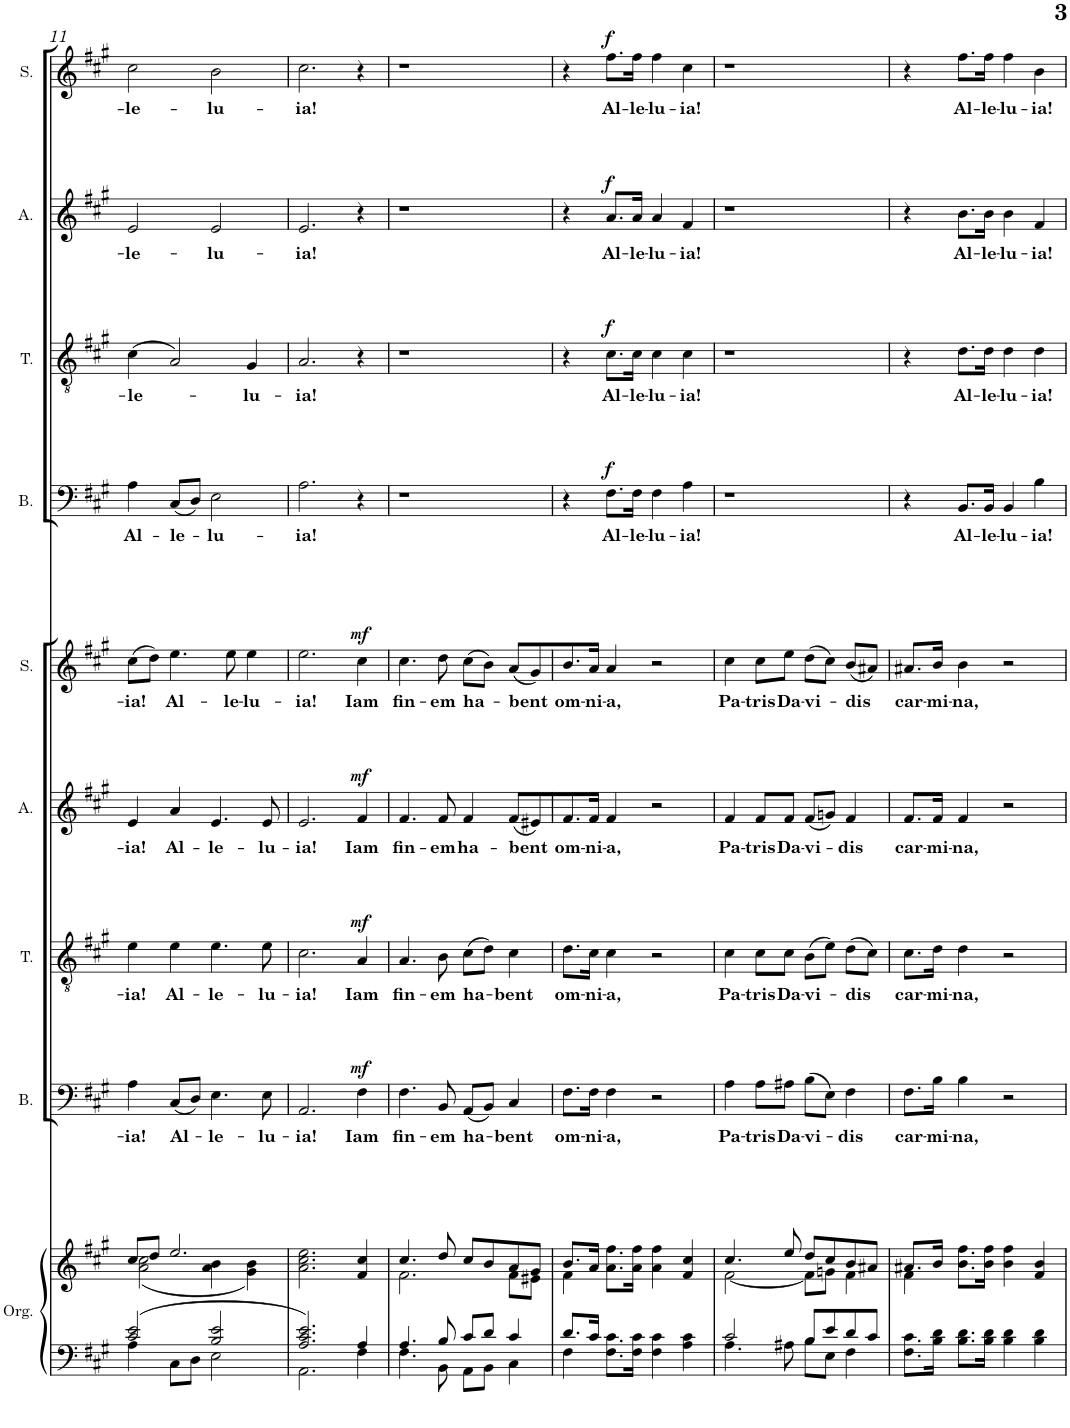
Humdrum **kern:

**kern	**kern	**kern	**text	**dynam	**kern	**text	**dynam	**kern	**text	**dynam	**kern	**text	**dynam	**kern	**text	**dynam	**kern	**text	**dynam	**kern	**text	**dynam	**kern	**text	**dynam
*part9	*part9	*part8	*part8	*part8	*part7	*part7	*part7	*part6	*part6	*part6	*part5	*part5	*part5	*part4	*part4	*part4	*part3	*part3	*part3	*part2	*part2	*part2	*part1	*part1	*part1
*staff10	*staff9	*staff8	*staff8	*staff8	*staff7	*staff7	*staff7	*staff6	*staff6	*staff6	*staff5	*staff5	*staff5	*staff4	*staff4	*staff4	*staff3	*staff3	*staff3	*staff2	*staff2	*staff2	*staff1	*staff1	*staff1
*I"Organ (For  rehearsal only)	*	*I"Bass	*	*	*I"Tenor	*	*	*I"Alto	*	*	*I"Soprano	*	*	*I"Bass	*	*	*I"Tenor	*	*	*I"Alto	*	*	*I"Soprano	*	*
*I'Org.	*	*I'B.	*	*	*I'T.	*	*	*I'A.	*	*	*I'S.	*	*	*I'B.	*	*	*I'T.	*	*	*I'A.	*	*	*I'S.	*	*
!!LO:PB:g=z
*clefF4	*clefG2	*clefF4	*	*	*clefGv2	*	*	*clefG2	*	*	*clefG2	*	*	*clefF4	*	*	*clefGv2	*	*	*clefG2	*	*	*clefG2	*	*
*k[f#c#g#]	*k[f#c#g#]	*k[f#c#g#]	*	*	*k[f#c#g#]	*	*	*k[f#c#g#]	*	*	*k[f#c#g#]	*	*	*k[f#c#g#]	*	*	*k[f#c#g#]	*	*	*k[f#c#g#]	*	*	*k[f#c#g#]	*	*
*M4/4	*M4/4	*M4/4	*	*	*M4/4	*	*	*M4/4	*	*	*M4/4	*	*	*M4/4	*	*	*M4/4	*	*	*M4/4	*	*	*M4/4	*	*
*met(c)	*met(c)	*met(c)	*	*	*met(c)	*	*	*met(c)	*	*	*met(c)	*	*	*met(c)	*	*	*met(c)	*	*	*met(c)	*	*	*met(c)	*	*
=11	=11	=11	=11	=11	=11	=11	=11	=11	=11	=11	=11	=11	=11	=11	=11	=11	=11	=11	=11	=11	=11	=11	=11	=11	=11
*^	*^	*	*	*	*	*	*	*	*	*	*	*	*	*	*	*	*	*	*	*	*	*	*	*	*
!	!	!	!	!	!LO:LY:b	!	!	!LO:LY:b	!	!	!LO:LY:b	!	!	!LO:LY:b	!	!	!LO:LY:b	!	!	!LO:LY:b	!	!	!LO:LY:b	!	!	!LO:LY:b	!
2c#/ 2e/	4A\	8cc#/L	(2a\ 2cc#\	4A\	-ia!	.	4e\	-ia!	.	4e/	-ia!	.	(8cc#\L	-ia!	.	4A\	Al-	.	(4c#\	-le-	.	2e/	-le-	.	2cc#\	-le-	.
.	.	8dd/J	.	.	.	.	.	.	.	.	.	.	8dd\J)	.	.	.	.	.	.	.	.	.	.	.	.	.	.
!	!	!	!	!	!LO:LY:b	!	!	!LO:LY:b	!	!	!LO:LY:b	!	!	!LO:LY:b	!	!	!LO:LY:b	!	!	!	!	!	!	!	!	!	!
.	8C#\L	2.ee/	.	(8C#/L	Al-	.	4e\	Al-	.	4a/	Al-	.	4.ee\	Al-	.	(8C#/L	-le-	.	2A/)	.	.	.	.	.	.	.	.
.	8D\J	.	.	8D/J)	.	.	.	.	.	.	.	.	.	.	.	8D/J)	.	.	.	.	.	.	.	.	.	.	.
!	!	!	!	!	!LO:LY:b	!	!	!LO:LY:b	!	!	!LO:LY:b	!	!	!	!	!	!LO:LY:b	!	!	!	!	!	!LO:LY:b	!	!	!LO:LY:b	!
2B/ 2e/	2E\	.	4a\ 4b\	4.E\	-le-	.	4.e\	-le-	.	4.e/	-le-	.	.	.	.	2E\	-lu-	.	.	.	.	2e/	-lu-	.	2b\	-lu-	.
!	!	!	!	!	!	!	!	!	!	!	!	!	!	!LO:LY:b	!	!	!	!	!	!	!	!	!	!	!	!	!
.	.	.	.	.	.	.	.	.	.	.	.	.	8ee\	-le-	.	.	.	.	.	.	.	.	.	.	.	.	.
!	!	!	!	!	!	!	!	!	!	!	!	!	!	!LO:LY:b	!	!	!	!	!	!LO:LY:b	!	!	!	!	!	!	!
.	.	.	4g#\ 4b\)	.	.	.	.	.	.	.	.	.	4ee\	-lu-	.	.	.	.	4G#/	-lu-	.	.	.	.	.	.	.
!	!	!	!	!	!LO:LY:b	!	!	!LO:LY:b	!	!	!LO:LY:b	!	!	!	!	!	!	!	!	!	!	!	!	!	!	!	!
.	.	.	.	8E\	-lu-	.	8e\	-lu-	.	8e/	-lu-	.	.	.	.	.	.	.	.	.	.	.	.	.	.	.	.
=12	=12	=12	=12	=12	=12	=12	=12	=12	=12	=12	=12	=12	=12	=12	=12	=12	=12	=12	=12	=12	=12	=12	=12	=12	=12	=12	=12
!	!	!	!	!	!LO:LY:b	!	!	!LO:LY:b	!	!	!LO:LY:b	!	!	!LO:LY:b	!	!	!LO:LY:b	!	!	!LO:LY:b	!	!	!LO:LY:b	!	!	!LO:LY:b	!
2.A/ 2.c#/ 2.e/	2.AA\	2.ryy	2.a\ 2.cc#\ 2.ee\	2.AA/	-ia!	.	2.c#\	-ia!	.	2.e/	-ia!	.	2.ee\	-ia!	.	2.A\	-ia!	.	2.A/	-ia!	.	2.e/	-ia!	.	2.cc#\	-ia!	.
!	!	!	!	!	!LO:LY:b	!LO:DY:a	!	!LO:LY:b	!LO:DY:a	!	!LO:LY:b	!LO:DY:a	!	!LO:LY:b	!LO:DY:a	!	!	!	!	!	!	!	!	!	!	!	!
4A/	4F#\	4f#/ 4cc#/	4ryy	4F#\	Iam	mf	4A/	Iam	mf	4f#/	Iam	mf	4cc#\	Iam	mf	4r	.	.	4r	.	.	4r	.	.	4r	.	.
=13	=13	=13	=13	=13	=13	=13	=13	=13	=13	=13	=13	=13	=13	=13	=13	=13	=13	=13	=13	=13	=13	=13	=13	=13	=13	=13	=13
!	!	!	!	!	!LO:LY:b	!	!	!LO:LY:b	!	!	!LO:LY:b	!	!	!LO:LY:b	!	!	!	!	!	!	!	!	!	!	!	!	!
4.A/	4.F#\	4.cc#/	2.f#\	4.F#\	fin-	.	4.A/	fin-	.	4.f#/	fin-	.	4.cc#\	fin-	.	1r	.	.	1r	.	.	1r	.	.	1r	.	.
!	!	!	!	!	!LO:LY:b	!	!	!LO:LY:b	!	!	!LO:LY:b	!	!	!LO:LY:b	!	!	!	!	!	!	!	!	!	!	!	!	!
8B/	8BB\	8dd/	.	8BB/	-em	.	8B\	-em	.	8f#/	-em	.	8dd\	-em	.	.	.	.	.	.	.	.	.	.	.	.	.
!	!	!	!	!	!LO:LY:b	!	!	!LO:LY:b	!	!	!LO:LY:b	!	!	!LO:LY:b	!	!	!	!	!	!	!	!	!	!	!	!	!
8c#/L	8AA\L	8cc#/L	.	(8AA/L	ha-	.	(8c#\L	ha-	.	4f#/	ha-	.	(8cc#\L	ha-	.	.	.	.	.	.	.	.	.	.	.	.	.
8d/J	8BB\J	8b/	.	8BB/J)	.	.	8d\J)	.	.	.	.	.	8b\J)	.	.	.	.	.	.	.	.	.	.	.	.	.	.
!	!	!	!	!	!LO:LY:b	!	!	!LO:LY:b	!	!	!LO:LY:b	!	!	!LO:LY:b	!	!	!	!	!	!	!	!	!	!	!	!	!
4c#/	4C#\	8a/	8f#\L	4C#/	-bent	.	4c#\	-bent	.	(8f#/L	-bent	.	(8a/L	-bent	.	.	.	.	.	.	.	.	.	.	.	.	.
.	.	8g#/J	8e#X\J	.	.	.	.	.	.	8e#X/)	.	.	8g#/)	.	.	.	.	.	.	.	.	.	.	.	.	.	.
=14	=14	=14	=14	=14	=14	=14	=14	=14	=14	=14	=14	=14	=14	=14	=14	=14	=14	=14	=14	=14	=14	=14	=14	=14	=14	=14	=14
!	!	!	!	!	!LO:LY:b	!	!	!LO:LY:b	!	!	!LO:LY:b	!	!	!LO:LY:b	!	!	!	!	!	!	!	!	!	!	!	!	!
8.d/L	4F#\	8.b/L	4f#\	8.F#\L	om-	.	8.d\L	om-	.	8.f#/	om-	.	8.b/	om-	.	4r	.	.	4r	.	.	4r	.	.	4r	.	.
!	!	!	!	!	!LO:LY:b	!	!	!LO:LY:b	!	!	!LO:LY:b	!	!	!LO:LY:b	!	!	!	!	!	!	!	!	!	!	!	!	!
16c#/Jk	.	16a/Jk	.	16F#\Jk	-ni-	.	16c#\Jk	-ni-	.	16f#/Jk	-ni-	.	16a/Jk	-ni-	.	.	.	.	.	.	.	.	.	.	.	.	.
!	!	!	!	!	!LO:LY:b	!	!	!LO:LY:b	!	!	!LO:LY:b	!	!	!LO:LY:b	!	!	!LO:LY:b	!LO:DY:a	!	!LO:LY:b	!LO:DY:a	!	!LO:LY:b	!LO:DY:a	!	!LO:LY:b	!LO:DY:a
4ryy	8.F#\ 8.c#\L	4ryy	8.a\ 8.ff#\L	4F#\	-a,	.	4c#\	-a,	.	4f#/	-a,	.	4a/	-a,	.	8.F#\L	Al-	f	8.c#\L	Al-	f	8.a/L	Al-	f	8.ff#\L	Al-	f
!	!	!	!	!	!	!	!	!	!	!	!	!	!	!	!	!	!LO:LY:b	!	!	!LO:LY:b	!	!	!LO:LY:b	!	!	!LO:LY:b	!
.	16F#\ 16c#\Jk	.	16a\ 16ff#\Jk	.	.	.	.	.	.	.	.	.	.	.	.	16F#\Jk	-le-	.	16c#\Jk	-le-	.	16a/Jk	-le-	.	16ff#\Jk	-le-	.
!	!	!	!	!	!	!	!	!	!	!	!	!	!	!	!	!	!LO:LY:b	!	!	!LO:LY:b	!	!	!LO:LY:b	!	!	!LO:LY:b	!
2ryy	4F#\ 4c#\	4ryy	4a\ 4ff#\	2r	.	.	2r	.	.	2r	.	.	2r	.	.	4F#\	-lu-	.	4c#\	-lu-	.	4a/	-lu-	.	4ff#\	-lu-	.
!	!	!	!	!	!	!	!	!	!	!	!	!	!	!	!	!	!LO:LY:b	!	!	!LO:LY:b	!	!	!LO:LY:b	!	!	!LO:LY:b	!
.	4A\ 4c#\	4f#/ 4cc#/	4ryy	.	.	.	.	.	.	.	.	.	.	.	.	4A\	-ia!	.	4c#\	-ia!	.	4f#/	-ia!	.	4cc#\	-ia!	.
=15	=15	=15	=15	=15	=15	=15	=15	=15	=15	=15	=15	=15	=15	=15	=15	=15	=15	=15	=15	=15	=15	=15	=15	=15	=15	=15	=15
!	!	!	!	!	!LO:LY:b	!	!	!LO:LY:b	!	!	!LO:LY:b	!	!	!LO:LY:b	!	!	!	!	!	!	!	!	!	!	!	!	!
2c#/	4.A\	4.cc#/	[2f#\	4A\	Pa-	.	4c#\	Pa-	.	4f#/	Pa-	.	4cc#\	Pa-	.	1r	.	.	1r	.	.	1r	.	.	1r	.	.
!	!	!	!	!	!LO:LY:b	!	!	!LO:LY:b	!	!	!LO:LY:b	!	!	!LO:LY:b	!	!	!	!	!	!	!	!	!	!	!	!	!
.	.	.	.	8A\L	-tris	.	8c#\L	-tris	.	8f#/L	-tris	.	8cc#\L	-tris	.	.	.	.	.	.	.	.	.	.	.	.	.
!	!	!	!	!	!LO:LY:b	!	!	!LO:LY:b	!	!	!LO:LY:b	!	!	!LO:LY:b	!	!	!	!	!	!	!	!	!	!	!	!	!
.	8A#X\	8ee/	.	8A#X\J	Da-	.	8c#\J	Da-	.	8f#/J	Da-	.	8ee\J	Da-	.	.	.	.	.	.	.	.	.	.	.	.	.
!	!	!	!	!	!LO:LY:b	!	!	!LO:LY:b	!	!	!LO:LY:b	!	!	!LO:LY:b	!	!	!	!	!	!	!	!	!	!	!	!	!
8B/L	8B\L	8dd/L	8f#\L]	(8B\L	-vi-	.	(8B\L	-vi-	.	(8f#/L	-vi-	.	(8dd\L	-vi-	.	.	.	.	.	.	.	.	.	.	.	.	.
8e/	8E\J	8cc#/	8gn\J	8E\J)	.	.	8e\J)	.	.	8gn/J)	.	.	8cc#\J)	.	.	.	.	.	.	.	.	.	.	.	.	.	.
!	!	!	!	!	!LO:LY:b	!	!	!LO:LY:b	!	!	!LO:LY:b	!	!	!LO:LY:b	!	!	!	!	!	!	!	!	!	!	!	!	!
8d/	4F#\	8b/	4f#\	4F#\	-dis	.	(8d\L	-dis	.	4f#/	-dis	.	(8b/L	-dis	.	.	.	.	.	.	.	.	.	.	.	.	.
8c#/J	.	8a#X/J	.	.	.	.	8c#\J)	.	.	.	.	.	8a#X/J)	.	.	.	.	.	.	.	.	.	.	.	.	.	.
=16	=16	=16	=16	=16	=16	=16	=16	=16	=16	=16	=16	=16	=16	=16	=16	=16	=16	=16	=16	=16	=16	=16	=16	=16	=16	=16	=16
!	!	!	!	!	!LO:LY:b	!	!	!LO:LY:b	!	!	!LO:LY:b	!	!	!LO:LY:b	!	!	!	!	!	!	!	!	!	!	!	!	!
1ryy	8.F#\ 8.c#\L	8.a#X/L	4f#\	8.F#\L	car-	.	8.c#\L	car-	.	8.f#/L	car-	.	8.a#X/L	car-	.	4r	.	.	4r	.	.	4r	.	.	4r	.	.
!	!	!	!	!	!LO:LY:b	!	!	!LO:LY:b	!	!	!LO:LY:b	!	!	!LO:LY:b	!	!	!	!	!	!	!	!	!	!	!	!	!
.	16B\ 16d\Jk	16b/Jk	.	16B\Jk	-mi-	.	16d\Jk	-mi-	.	16f#/Jk	-mi-	.	16b/Jk	-mi-	.	.	.	.	.	.	.	.	.	.	.	.	.
!	!	!	!	!	!LO:LY:b	!	!	!LO:LY:b	!	!	!LO:LY:b	!	!	!LO:LY:b	!	!	!LO:LY:b	!	!	!LO:LY:b	!	!	!LO:LY:b	!	!	!LO:LY:b	!
.	8.B\ 8.d\L	4ryy	8.b\ 8.ff#\L	4B\	-na,	.	4d\	-na,	.	4f#/	-na,	.	4b\	-na,	.	8.BB/L	Al-	.	8.d\L	Al-	.	8.b\L	Al-	.	8.ff#\L	Al-	.
!	!	!	!	!	!	!	!	!	!	!	!	!	!	!	!	!	!LO:LY:b	!	!	!LO:LY:b	!	!	!LO:LY:b	!	!	!LO:LY:b	!
.	16B\ 16d\Jk	.	16b\ 16ff#\Jk	.	.	.	.	.	.	.	.	.	.	.	.	16BB/Jk	-le-	.	16d\Jk	-le-	.	16b\Jk	-le-	.	16ff#\Jk	-le-	.
!	!	!	!	!	!	!	!	!	!	!	!	!	!	!	!	!	!LO:LY:b	!	!	!LO:LY:b	!	!	!LO:LY:b	!	!	!LO:LY:b	!
.	4B\ 4d\	4ryy	4b\ 4ff#\	2r	.	.	2r	.	.	2r	.	.	2r	.	.	4BB/	-lu-	.	4d\	-lu-	.	4b\	-lu-	.	4ff#\	-lu-	.
!	!	!	!	!	!	!	!	!	!	!	!	!	!	!	!	!	!LO:LY:b	!	!	!LO:LY:b	!	!	!LO:LY:b	!	!	!LO:LY:b	!
.	4B\ 4d\	4f#/ 4b/	4ryy	.	.	.	.	.	.	.	.	.	.	.	.	4B\	-ia!	.	4d\	-ia!	.	4f#/	-ia!	.	4b\	-ia!	.
*v	*v	*	*	*	*	*	*	*	*	*	*	*	*	*	*	*	*	*	*	*	*	*	*	*	*	*	*
*	*v	*v	*	*	*	*	*	*	*	*	*	*	*	*	*	*	*	*	*	*	*	*	*	*	*	*
=	=	=	=	=	=	=	=	=	=	=	=	=	=	=	=	=	=	=	=	=	=	=	=	=	=
*-	*-	*-	*-	*-	*-	*-	*-	*-	*-	*-	*-	*-	*-	*-	*-	*-	*-	*-	*-	*-	*-	*-	*-	*-	*-
